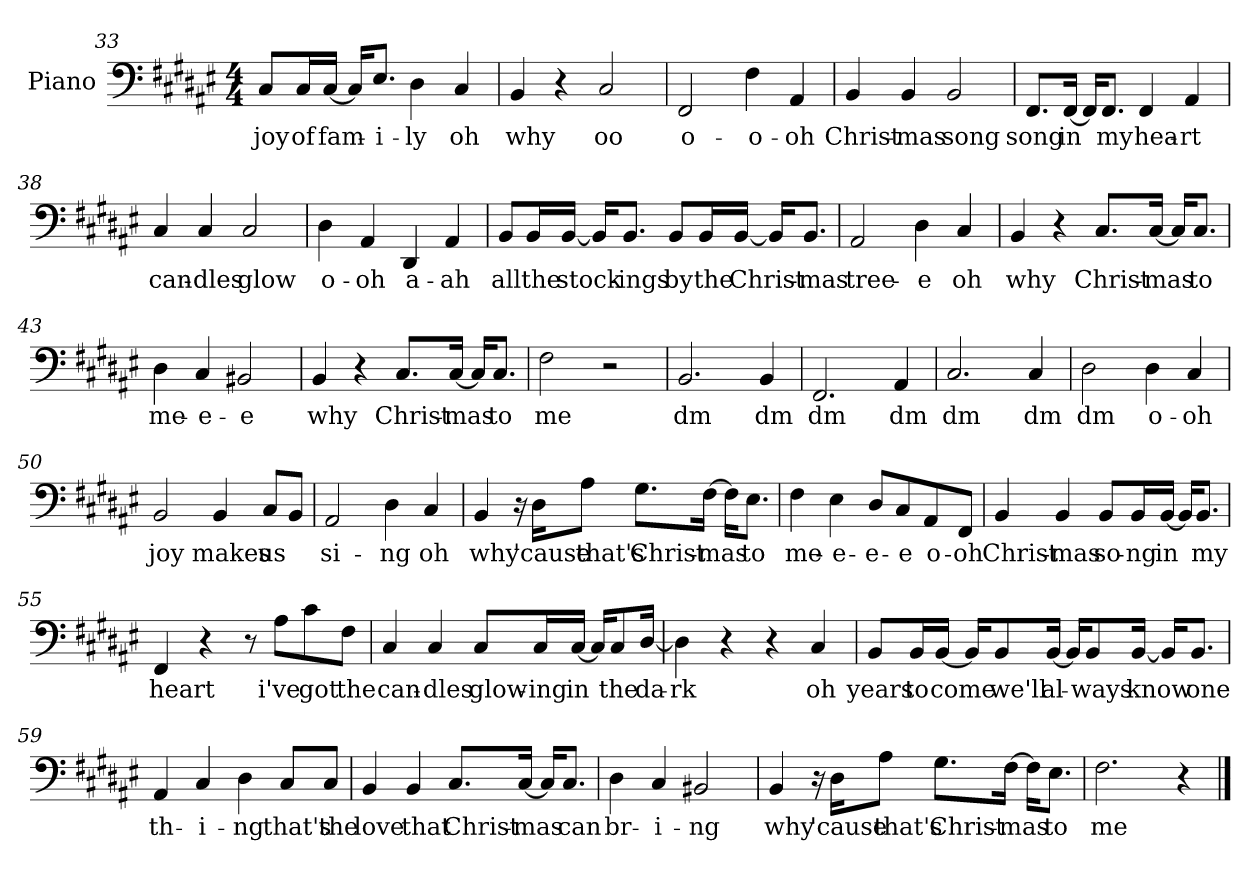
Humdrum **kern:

**kern	**text
*part1	*part1
*staff1	*staff1
*I"Piano	*
*I'Pno.	*
*clefF4	*
*k[f#c#g#d#a#e#]	*
*M4/4	*
=33	=33
!	!LO:LY:b
8C#/L	joy
!	!LO:LY:b
16C#/L	of
!	!LO:LY:b
[16C#/JJ	fam-
16C#/KL]	.
!	!LO:LY:b
8.E#/J	-i-
!	!LO:LY:b
4D#\	-ly
!	!LO:LY:b
4C#/	oh
!!LO:LB:g=z
=34	=34
!	!LO:LY:b
4BB/	why
4r	.
!	!LO:LY:b
2C#/	oo
=35	=35
!	!LO:LY:b
2FF#/	o-
!	!LO:LY:b
4F#\	-o-
!	!LO:LY:b
4AA#/	-oh
=36	=36
!	!LO:LY:b
4BB/	Christ-
!	!LO:LY:b
4BB/	-mas
!	!LO:LY:b
2BB/	song
=37	=37
!	!LO:LY:b
8.FF#/L	song
!	!LO:LY:b
[16FF#/Jk	in
16FF#/KL]	.
!	!LO:LY:b
8.FF#/J	my
!	!LO:LY:b
4FF#/	hea-
!	!LO:LY:b
4AA#/	-rt
=38	=38
!	!LO:LY:b
4C#/	can-
!	!LO:LY:b
4C#/	-dles
!	!LO:LY:b
2C#/	glow
=39	=39
!	!LO:LY:b
4D#\	o-
!	!LO:LY:b
4AA#/	-oh
!	!LO:LY:b
4DD#/	a-
!	!LO:LY:b
4AA#/	-ah
!!LO:LB:g=z
=40	=40
!	!LO:LY:b
8BB/L	all
!	!LO:LY:b
16BB/L	the
!	!LO:LY:b
[16BB/JJ	stock-
16BB/KL]	.
!	!LO:LY:b
8.BB/J	-ings
!	!LO:LY:b
8BB/L	by
!	!LO:LY:b
16BB/L	the
!	!LO:LY:b
[16BB/JJ	Christ-
16BB/KL]	.
!	!LO:LY:b
8.BB/J	-mas
=41	=41
!	!LO:LY:b
2AA#/	tree-
!	!LO:LY:b
4D#\	-e
!	!LO:LY:b
4C#/	oh
=42	=42
!	!LO:LY:b
4BB/	why
4r	.
!	!LO:LY:b
8.C#/L	Christ-
!	!LO:LY:b
[16C#/Jk	-mas
16C#/KL]	.
!	!LO:LY:b
8.C#/J	to
=43	=43
!	!LO:LY:b
4D#\	me-
!	!LO:LY:b
4C#/	-e-
!	!LO:LY:b
2BB#X/	-e
!!LO:LB:g=z
=44	=44
!	!LO:LY:b
4BB/	why
4r	.
!	!LO:LY:b
8.C#/L	Christ-
!	!LO:LY:b
[16C#/Jk	-mas
16C#/KL]	.
!	!LO:LY:b
8.C#/J	to
=45	=45
!	!LO:LY:b
2F#\	me
2r	.
=46	=46
!	!LO:LY:b
2.BB/	dm
!	!LO:LY:b
4BB/	dm
=47	=47
!	!LO:LY:b
2.FF#/	dm
!	!LO:LY:b
4AA#/	dm
=48	=48
!	!LO:LY:b
2.C#/	dm
!	!LO:LY:b
4C#/	dm
=49	=49
!	!LO:LY:b
2D#\	dm
!	!LO:LY:b
4D#\	o-
!	!LO:LY:b
4C#/	-oh
=50	=50
!	!LO:LY:b
2BB/	joy
!	!LO:LY:b
4BB/	makes
!	!LO:LY:b
8C#/L	us
8BB/J	.
!!LO:LB:g=z
=51	=51
!	!LO:LY:b
2AA#/	si-
!	!LO:LY:b
4D#\	-ng
!	!LO:LY:b
4C#/	oh
=52	=52
!	!LO:LY:b
4BB/	why
16r	.
!	!LO:LY:b
16D#\KL	'cause
!	!LO:LY:b
8A#\J	that's
!	!LO:LY:b
8.G#\L	Christ-
!	!LO:LY:b
[16F#\Jk	-mas
16F#\KL]	.
!	!LO:LY:b
8.E#\J	to
=53	=53
!	!LO:LY:b
4F#\	me-
!	!LO:LY:b
4E#\	-e-
!	!LO:LY:b
8D#/L	-e-
!	!LO:LY:b
8C#/	-e
!	!LO:LY:b
8AA#/	o-
!	!LO:LY:b
8FF#/J	-oh
=54	=54
!	!LO:LY:b
4BB/	Christ-
!	!LO:LY:b
4BB/	-mas
!	!LO:LY:b
8BB/L	so-
!	!LO:LY:b
16BB/L	-ng
!	!LO:LY:b
[16BB/JJ	in
16BB/KL]	.
!	!LO:LY:b
8.BB/J	my
!!LO:LB:g=z
=55	=55
!	!LO:LY:b
4FF#/	heart
4r	.
8r	.
!	!LO:LY:b
8A#\L	i've
!	!LO:LY:b
8c#\	got
!	!LO:LY:b
8F#\J	the
=56	=56
!	!LO:LY:b
4C#/	can-
!	!LO:LY:b
4C#/	-dles
!	!LO:LY:b
8C#/L	glow-
!	!LO:LY:b
16C#/L	-ing
!	!LO:LY:b
[16C#/JJ	in
16C#/KL]	.
!	!LO:LY:b
8C#/	the
!	!LO:LY:b
[16D#/Jk	da-
=57	=57
!	!LO:LY:b
4D#\]	-rk
4r	.
4r	.
!	!LO:LY:b
4C#/	oh
!!LO:LB:g=z
=58	=58
!	!LO:LY:b
8BB/L	years
!	!LO:LY:b
16BB/L	to
!	!LO:LY:b
[16BB/JJ	come
16BB/KL]	.
!	!LO:LY:b
8BB/	we'll
!	!LO:LY:b
[16BB/Jk	al-
16BB/KL]	.
!	!LO:LY:b
8BB/	-ways
!	!LO:LY:b
[16BB/Jk	know
16BB/KL]	.
!	!LO:LY:b
8.BB/J	one
=59	=59
!	!LO:LY:b
4AA#/	th-
!	!LO:LY:b
4C#/	-i-
!	!LO:LY:b
4D#\	-ng
!	!LO:LY:b
8C#/L	that's
!	!LO:LY:b
8C#/J	the
=60	=60
!	!LO:LY:b
4BB/	love
!	!LO:LY:b
4BB/	that
!	!LO:LY:b
8.C#/L	Christ-
!	!LO:LY:b
[16C#/Jk	-mas
16C#/KL]	.
!	!LO:LY:b
8.C#/J	can
!!LO:LB:g=z
=61	=61
!	!LO:LY:b
4D#\	br-
!	!LO:LY:b
4C#/	-i-
!	!LO:LY:b
2BB#X/	-ng
=62	=62
!	!LO:LY:b
4BB/	why
16r	.
!	!LO:LY:b
16D#\KL	'cause
!	!LO:LY:b
8A#\J	that's
!	!LO:LY:b
8.G#\L	Christ-
!	!LO:LY:b
[16F#\Jk	-mas
16F#\KL]	.
!	!LO:LY:b
8.E#\J	to
=63	=63
!	!LO:LY:b
2.F#\	me
4r	.
==	==
*-	*-
